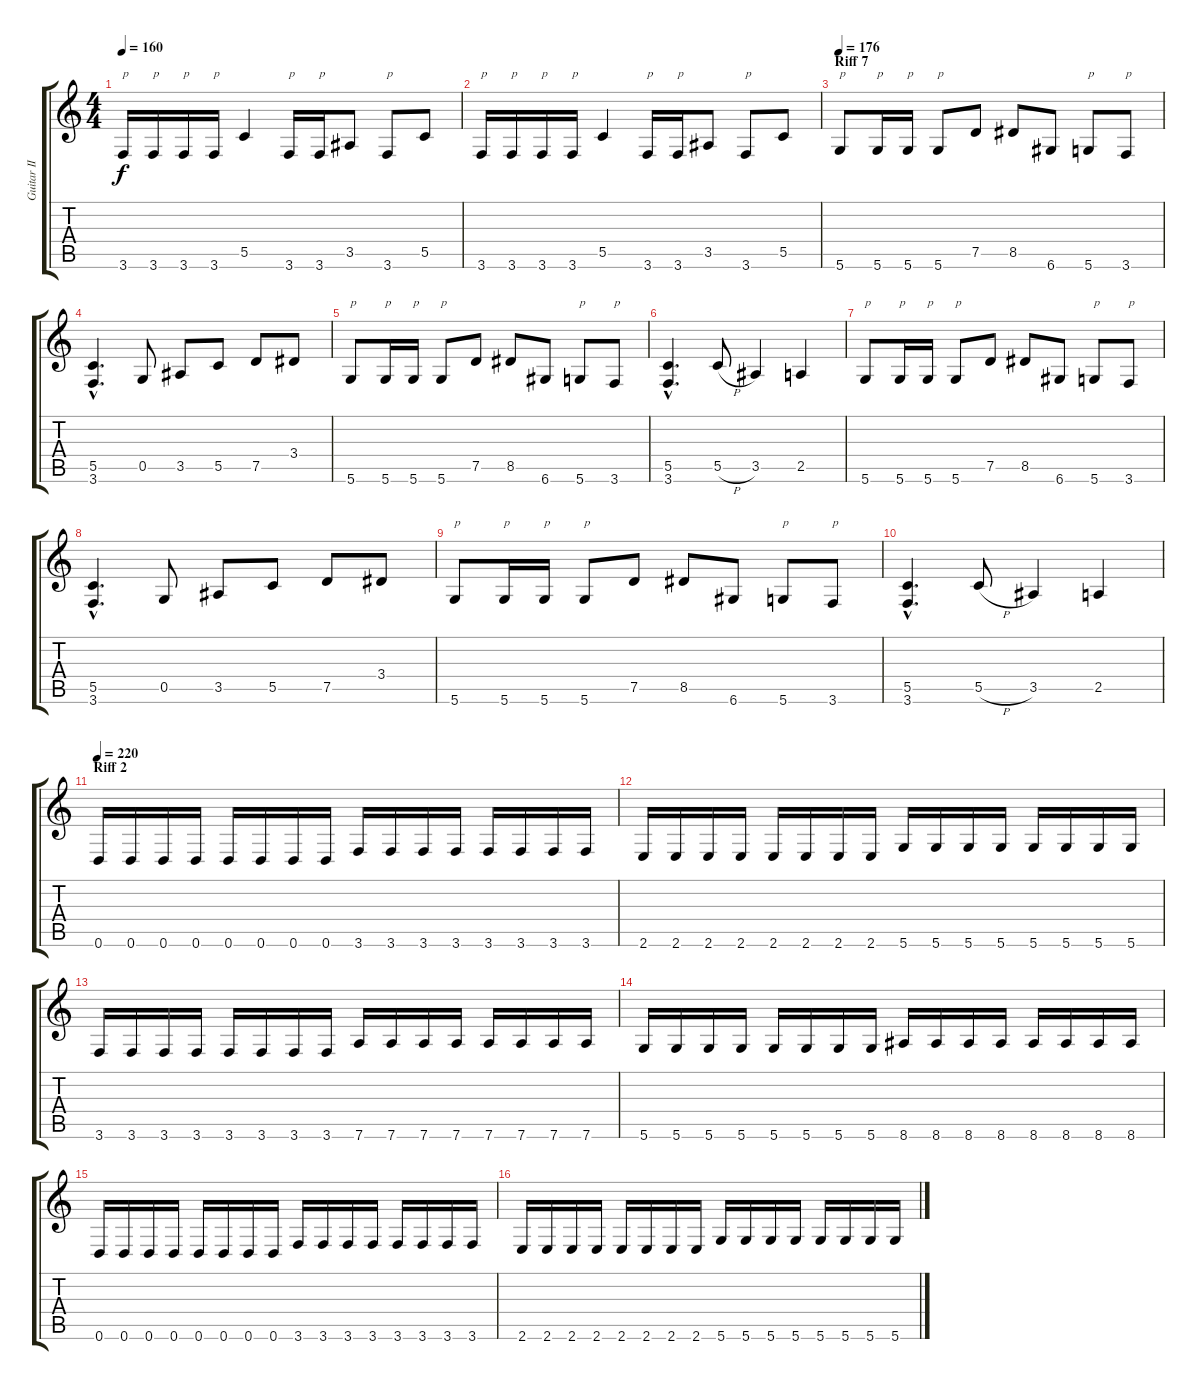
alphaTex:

\track ("Guitar II" "Guitar II") {instrument distortionguitar}
\staff {score tabs}
\tuning (D4 A3 F3 C3 G2 D2) {hide}
\ts (4 4)
\tempo 160
\clef g2
\ks c
3.6.16{txt "p" dy f} 3.6.16{txt "p"} 3.6.16{txt "p"} 3.6.16{txt "p"} 5.5.4 3.6.16{txt "p"} 3.6.16{txt "p"} 3.5.8 3.6.8{txt "p"} 5.5.8 |
3.6.16{txt "p"} 3.6.16{txt "p"} 3.6.16{txt "p"} 3.6.16{txt "p"} 5.5.4 3.6.16{txt "p"} 3.6.16{txt "p"} 3.5.8 3.6.8{txt "p"} 5.5.8 |
\section ("" "Riff 7")
\tempo 176
5.6.8{txt "p"} 5.6.16{txt "p"} 5.6.16{txt "p"} 5.6.8{txt "p"} 7.5.8 8.5.8 6.6.8 5.6.8{txt "p"} 3.6.8{txt "p"} |
(5.5{hac} 3.6{hac}).4{d} 0.5.8 3.5.8 5.5.8 7.5.8 3.4.8 |
5.6.8{txt "p"} 5.6.16{txt "p"} 5.6.16{txt "p"} 5.6.8{txt "p"} 7.5.8 8.5.8 6.6.8 5.6.8{txt "p"} 3.6.8{txt "p"} |
(5.5{hac} 3.6{hac}).4{d} 5.5{h}.8 3.5.4 2.5.4 |
5.6.8{txt "p"} 5.6.16{txt "p"} 5.6.16{txt "p"} 5.6.8{txt "p"} 7.5.8 8.5.8 6.6.8 5.6.8{txt "p"} 3.6.8{txt "p"} |
(5.5{hac} 3.6{hac}).4{d} 0.5.8 3.5.8 5.5.8 7.5.8 3.4.8 |
5.6.8{txt "p"} 5.6.16{txt "p"} 5.6.16{txt "p"} 5.6.8{txt "p"} 7.5.8 8.5.8 6.6.8 5.6.8{txt "p"} 3.6.8{txt "p"} |
(5.5{hac} 3.6{hac}).4{d} 5.5{h}.8 3.5.4 2.5.4 |
\section ("" "Riff 2")
\tempo 220
0.6.16 0.6.16 0.6.16 0.6.16 0.6.16 0.6.16 0.6.16 0.6.16 3.6.16 3.6.16 3.6.16 3.6.16 3.6.16 3.6.16 3.6.16 3.6.16 |
2.6.16 2.6.16 2.6.16 2.6.16 2.6.16 2.6.16 2.6.16 2.6.16 5.6.16 5.6.16 5.6.16 5.6.16 5.6.16 5.6.16 5.6.16 5.6.16 |
3.6.16 3.6.16 3.6.16 3.6.16 3.6.16 3.6.16 3.6.16 3.6.16 7.6.16 7.6.16 7.6.16 7.6.16 7.6.16 7.6.16 7.6.16 7.6.16 |
5.6.16 5.6.16 5.6.16 5.6.16 5.6.16 5.6.16 5.6.16 5.6.16 8.6.16 8.6.16 8.6.16 8.6.16 8.6.16 8.6.16 8.6.16 8.6.16 |
0.6.16 0.6.16 0.6.16 0.6.16 0.6.16 0.6.16 0.6.16 0.6.16 3.6.16 3.6.16 3.6.16 3.6.16 3.6.16 3.6.16 3.6.16 3.6.16 |
2.6.16 2.6.16 2.6.16 2.6.16 2.6.16 2.6.16 2.6.16 2.6.16 5.6.16 5.6.16 5.6.16 5.6.16 5.6.16 5.6.16 5.6.16 5.6.16
